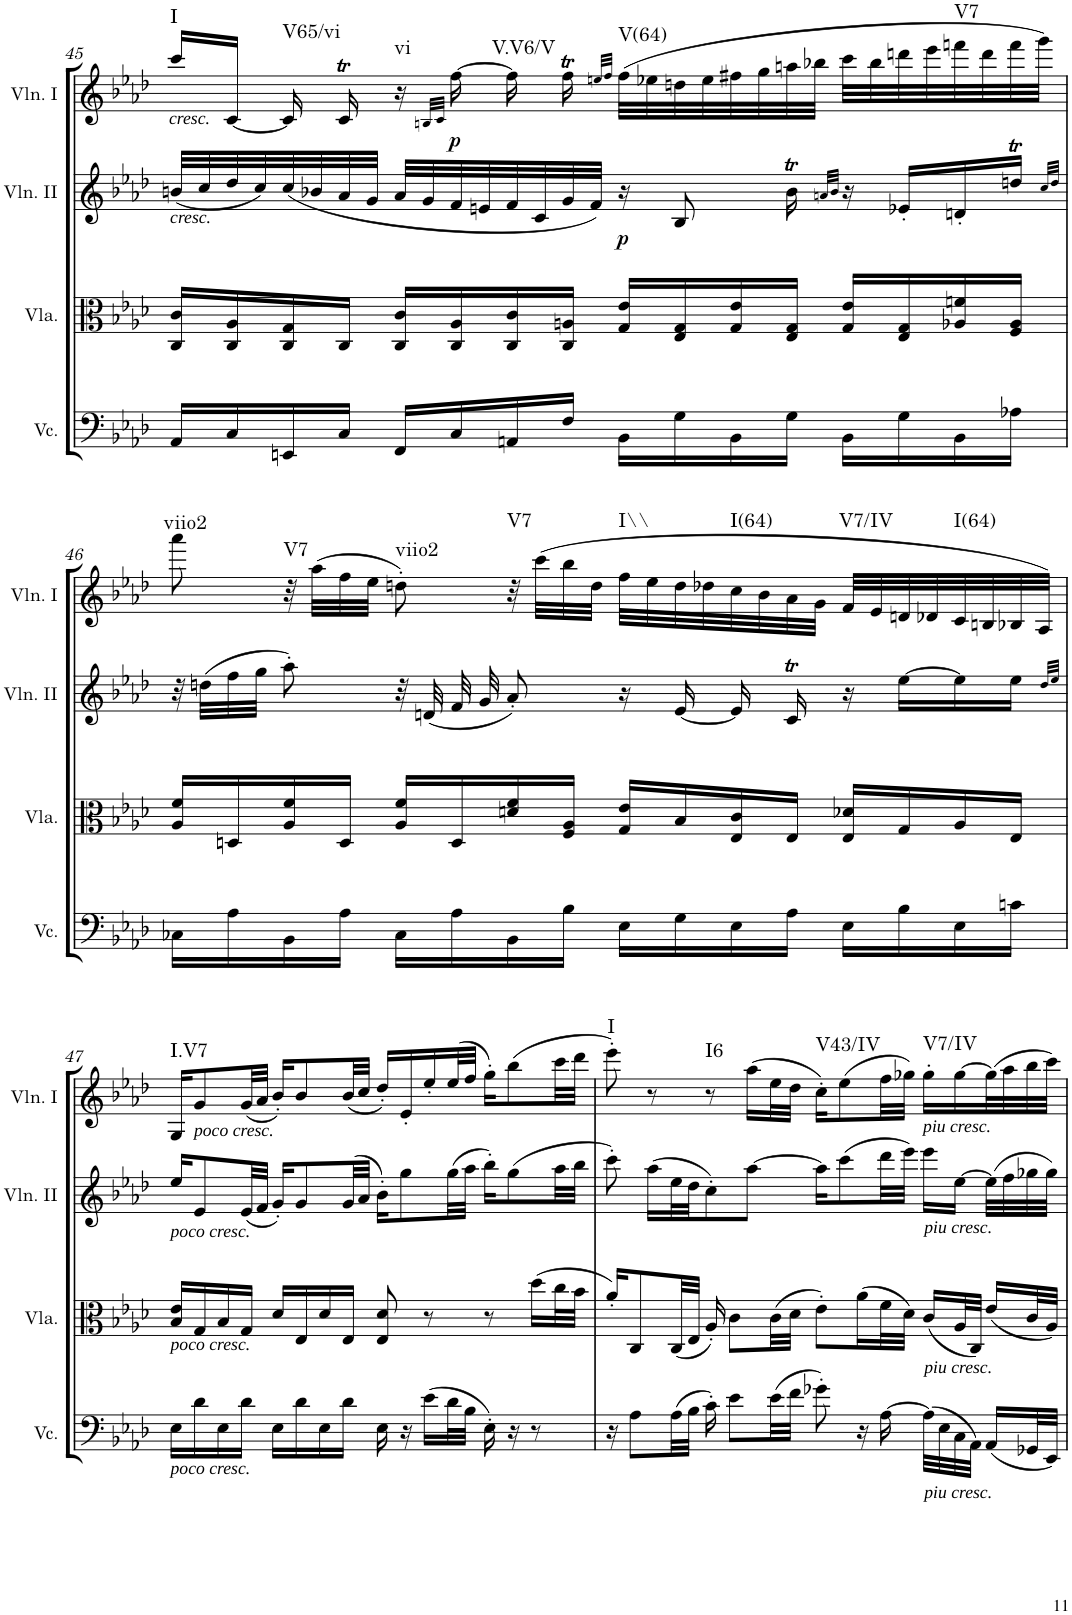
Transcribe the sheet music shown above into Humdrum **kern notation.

**kern	**kern	**kern	**dynam	**kern	**dynam	**harte
*part4	*part3	*part2	*part2	*part1	*part1	*part1
*staff4	*staff3	*staff2	*staff2	*staff1	*staff1	*
*I"Violoncello	*I"Viola	*I"Violin II	*	*I"Violin I	*	*
*I'Vc.	*I'Vla.	*I'Vln. II	*	*I'Vln. I	*	*
!!LO:PB:g=z
*clefF4	*clefC3	*clefG2	*	*clefG2	*	*
*k[b-e-a-d-]	*k[b-e-a-d-]	*k[b-e-a-d-]	*	*k[b-e-a-d-]	*	*
*A-:	*A-:	*A-:	*	*A-:	*	*
*M4/4	*M4/4	*M4/4	*	*M4/4	*	*
*met(c)	*met(c)	*met(c)	*	*met(c)	*	*
=45	=45	=45	=45	=45	=45	=45
!	!	!	!	!LO:TX:b:i:t=cresc.	!	!
!	!	!LO:TX:b:i:t=cresc.	!	!	!	!LO:H:kt=I
16AA-/LL	16C/ 16c/LL	(32bn/LLL	.	16ccc/LL	.	N
.	.	32cc/	.	.	.	.
16C/	16C/ 16A-/	32dd-/	.	[16c/JJ	.	.
.	.	32cc/)	.	.	.	.
!	!	!	!	!	!	!LO:H:kt=V65/vi
16EEn/	16C/ 16G/	(32cc/	.	16c/]	.	N
.	.	32b-X/	.	.	.	.
16C/JJ	16C/JJ	32a-/	.	16ct/	.	.
.	.	32g/JJJ	.	.	.	.
!	!	!	!	!	!	!LO:H:kt=vi
16FF/LL	16C/ 16c/LL	32a-/LLL	.	16r	.	N
.	.	32g/	.	.	.	.
.	.	.	.	32qBn/LLL	.	.
.	.	.	.	32qc/JJJ	.	.
!	!	!	!	!	!LO:DY:b	!
16C/	16C/ 16A-/	32f/	.	[16ff\	p	.
.	.	32en/	.	.	.	.
!	!	!	!	!	!	!LO:H:kt=V.V6/V
16AAn/	16C/ 16c/	32f/	.	16ff\]	.	N
.	.	32c/	.	.	.	.
16F/JJ	16C/ 16An/JJ	32g/	.	16ffT\	.	.
.	.	32f/JJJ)	.	.	.	.
.	.	.	.	32qeen/LLL	.	.
.	.	.	.	32qff/JJJ	.	.
!	!	!	!LO:DY:b	!	!	!LO:H:kt=V(64)
16BB-\LL	16G/ 16e-/LL	16r	p	(32ff\LLL	.	N
.	.	.	.	32ee-X\	.	.
16G\	16E-/ 16G/	8B-/	.	32ddn\	.	.
.	.	.	.	32ee-\	.	.
16BB-\	16G/ 16e-/	.	.	32ff#X\	.	.
.	.	.	.	32gg\	.	.
16G\JJ	16E-/ 16G/JJ	16b-T\	.	32aan\	.	.
.	.	.	.	32bb-X\JJJ	.	.
.	.	32qan/LLL	.	.	.	.
.	.	32qb-/JJJ	.	.	.	.
16BB-\LL	16G/ 16e-/LL	16r	.	32ccc\LLL	.	.
.	.	.	.	32bb-\	.	.
16G\	16E-/ 16G/	16e-X'/LL	.	32dddn\	.	.
.	.	.	.	32eee-\	.	.
!	!	!	!	!	!	!LO:H:kt=V7
16BB-\	16A-X/ 16fn/	16dn'/	.	32fffn\	.	N
.	.	.	.	32ddd\	.	.
16A-X\JJ	16F/ 16A-/JJ	16ddnt/JJ	.	32fff\	.	.
.	.	.	.	32ggg\JJJ)	.	.
.	.	32qcc/LLL	.	.	.	.
.	.	32qdd/JJJ	.	.	.	.
!!LO:LB:g=z
=46	=46	=46	=46	=46	=46	=46
!	!	!	!	!	!	!LO:H:kt=viio2
16C-X\LL	16A-/ 16f/LL	32r	.	8aaa-\	.	N
.	.	(32ddn\LLL	.	.	.	.
16A-\	16Dn/	32ff\	.	.	.	.
.	.	32gg\JJJ	.	.	.	.
!	!	!	!	!	!	!LO:H:kt=V7
16BB-\	16A-/ 16f/	8aa-'\)	.	32r	.	N
.	.	.	.	(32aa-\LLL	.	.
16A-\JJ	16D/JJ	.	.	32ff\	.	.
.	.	.	.	32ee-\JJJ	.	.
!	!	!	!	!	!	!LO:H:kt=viio2
16C-\LL	16A-/ 16f/LL	32r	.	8ddn'\)	.	N
.	.	(32dn/	.	.	.	.
16A-\	16D/	32f/	.	.	.	.
.	.	32g/	.	.	.	.
!	!	!	!	!	!	!LO:H:kt=V7
16BB-\	16dn/ 16f/	8a-'/)	.	32r	.	N
.	.	.	.	(32ccc\LLL	.	.
16B-\JJ	16F/ 16A-/JJ	.	.	32bb-\	.	.
.	.	.	.	32dd\JJJ	.	.
!	!	!	!	!	!	!LO:H:kt=I\\
16E-\LL	16G/ 16e-/LL	16r	.	32ff\LLL	.	N
.	.	.	.	32ee-\	.	.
16G\	16B-/	[16e-/	.	32dd\	.	.
.	.	.	.	32dd-X\	.	.
!	!	!	!	!	!	!LO:H:kt=I(64)
16E-\	16E-/ 16c/	16e-/]	.	32cc\	.	N
.	.	.	.	32b-\	.	.
16A-\JJ	16E-/JJ	16ct/	.	32a-\	.	.
.	.	.	.	32g\JJJ	.	.
!	!	!	!	!	!	!LO:H:kt=V7/IV
16E-\LL	16E-/ 16d-X/LL	16r	.	32f/LLL	.	N
.	.	.	.	32e-/	.	.
16B-\	16G/	[16ee-\LL	.	32dn/	.	.
.	.	.	.	32d-X/	.	.
!	!	!	!	!	!	!LO:H:kt=I(64)
16E-\	16A-/	16ee-\]	.	32c/	.	N
.	.	.	.	32Bn/	.	.
16cn\JJ	16E-/JJ	16ee-\JJ	.	32B-X/	.	.
.	.	.	.	32A-/JJJ)	.	.
.	.	32qdd/LLL	.	.	.	.
.	.	32qee-/JJJ	.	.	.	.
!!LO:LB:g=z
=47	=47	=47	=47	=47	=47	=47
!	!	!LO:TX:b:i:t=poco cresc.	!	!	!	!
!	!LO:TX:b:i:t=poco cresc.	!	!	!	!	!
!LO:TX:b:i:t=poco cresc.	!	!	!	!	!	!LO:H:kt=I.V7
16E-\LL	16B-/ 16e-/LL	16ee-/KL	.	16G/KL	.	N
!	!	!	!	!LO:TX:b:i:t=poco cresc.	!	!
16d-\	16G/	8e-/	.	8g/	.	.
16E-\	16B-/	.	.	.	.	.
16d-\JJ	16G/JJ	(32e-/LL	.	(32g/LL	.	.
.	.	32f/JJJ	.	32a-/JJJ	.	.
16E-\LL	16d-/LL	16g'/KL)	.	16b-'/KL)	.	.
16d-\	16E-/	8g/	.	8b-/	.	.
16E-\	16d-/	.	.	.	.	.
16d-\JJ	16E-/JJ	(32g/LL	.	(32b-/LL	.	.
.	.	32a-/JJJ	.	32cc/JJJ	.	.
16E-\	8E-/ 8d-/	16b-'\KL)	.	16dd-'/LL)	.	.
16r	.	8gg\	.	16e-'/	.	.
(16e-\LL	8r	.	.	16ee-'/	.	.
32d-\L	.	(32gg\LL	.	(32ee-/L	.	.
32B-\JJJ	.	32aa-\JJJ	.	32ff/JJJ	.	.
16E-'\)	8r	16bb-'\KL)	.	16gg'\KL)	.	.
16r	.	(8gg\	.	(8bb-\	.	.
8r	(16dd-\LL	.	.	.	.	.
.	32cc\L	32aa-\LL	.	32ccc\LL	.	.
.	32b-\JJJ	32bb-\JJJ	.	32ddd-\JJJ	.	.
=48	=48	=48	=48	=48	=48	=48
!	!	!	!	!	!	!LO:H:kt=I
16r	16a-'/KL)	8ccc'\)	.	8eee-'\)	.	N
8A-\L	8C/	.	.	.	.	.
.	.	(16aa-\LL	.	8r	.	.
(32A-\LL	(32C/LL	32ee-\L	.	.	.	.
32B-\JJJ	32E-/JJJ	32dd-\JJ	.	.	.	.
!	!	!	!	!	!	!LO:H:kt=I6
16c'\)	16A-'/)	8cc'\)	.	8r	.	N
8e-\L	8c\L	.	.	.	.	.
.	.	[8aa-\J	.	(16aa-\LL	.	.
(32e-\LL	(32c\LL	.	.	32ee-\L	.	.
32f\JJJ	32d-\JJJ	.	.	32dd-\JJJ	.	.
!	!	!	!	!	!	!LO:H:kt=V43/IV
8g-X'\)	8e-'\L)	16aa-\KL]	.	16cc'\KL)	.	N
.	.	(8ccc\	.	(8ee-\	.	.
16r	(16a-\L	.	.	.	.	.
[16A-\	32f\L	32ddd-\LL	.	32ff\LL	.	.
.	32d-\JJJ)	32eee-\JJJ)	.	32gg-X\JJJ)	.	.
!	!	!	!	!LO:TX:b:i:t=piu cresc.	!	!
!	!	!LO:TX:b:i:t=piu cresc.	!	!	!	!
!	!LO:TX:b:i:t=piu cresc.	!	!	!	!	!
!LO:TX:b:i:t=piu cresc.	!	!	!	!	!	!LO:H:kt=V7/IV
(32A-\LLL]	(16c/LL	16eee-\LL	.	16gg-'\LL	.	N
32E-\	.	.	.	.	.	.
32C\	32A-/L	[16ee-\JJ	.	[16gg-\	.	.
32AA-\JJJ)	32C/JJJ)	.	.	.	.	.
(16AA-/LL	(16e-/LL	(32ee-\LLL]	.	(32gg-\L]	.	.
.	.	32ff\	.	32aa-\	.	.
32GG-X/L	32c/L	32gg-X\	.	32bb-\	.	.
32EE-/JJJ)	32A-/JJJ)	32gg-\JJJ)	.	32ccc\JJJ)	.	.
=	=	=	=	=	=	=
*-	*-	*-	*-	*-	*-	*-
